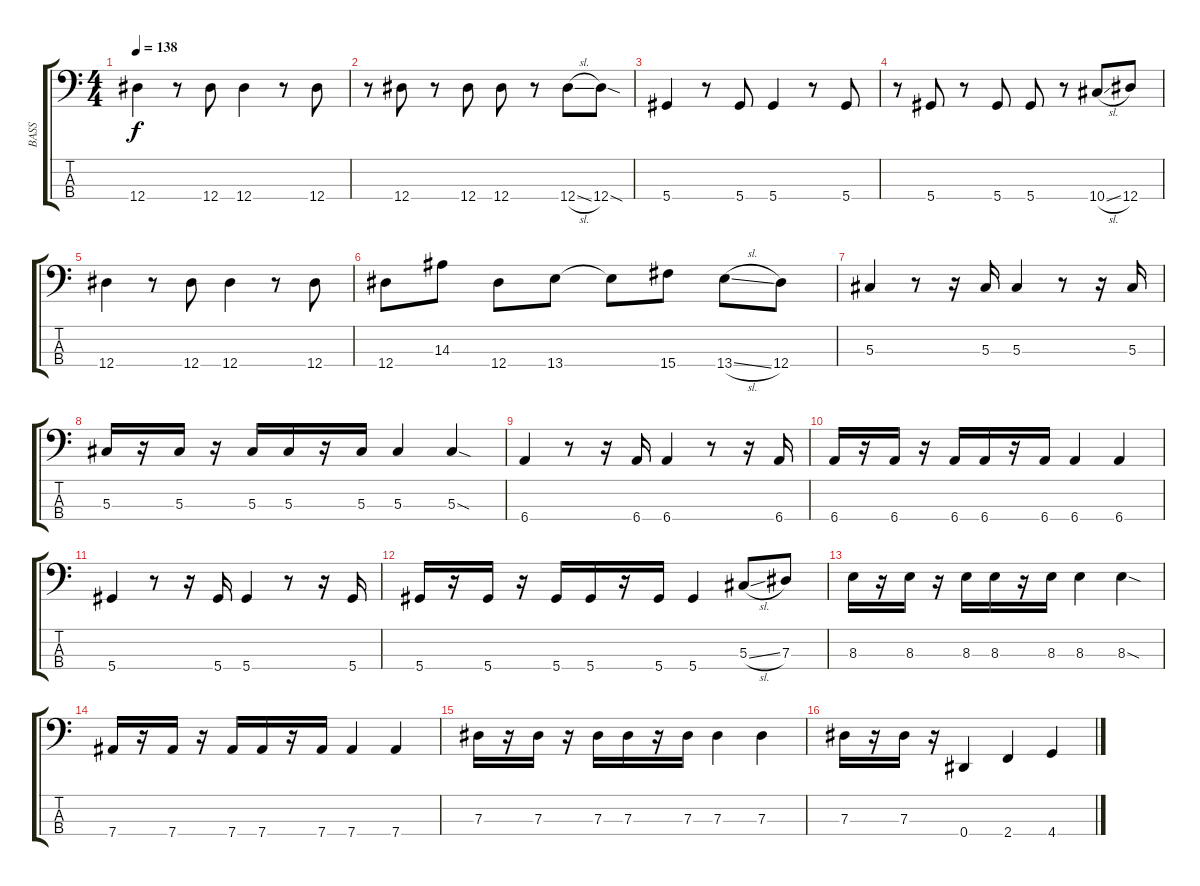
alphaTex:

\track ("BASS" "BASS") {instrument electricbassfinger}
\staff {score tabs}
\tuning (Gb2 Db2 Ab1 Eb1) {hide}
\ts (4 4)
\tempo 138
\clef f4
\ks c
12.4.4{dy f} r.8 12.4.8 12.4.4 r.8 12.4.8 |
r.8 12.4.8 r.8 12.4.8 12.4.8 r.8 12.4{sl}.8 12.4{sod}.8 |
5.4.4 r.8 5.4.8 5.4.4 r.8 5.4.8 |
r.8 5.4.8 r.8 5.4.8 5.4.8 r.8 10.4{sl}.8 12.4.8 |
12.4.4 r.8 12.4.8 12.4.4 r.8 12.4.8 |
12.4.8 14.3.8 12.4.8 13.4.8 13.4{t}.8 15.4.8 13.4{sl}.8 12.4.8 |
5.3.4 r.8 r.16 5.3.16 5.3.4 r.8 r.16 5.3.16 |
5.3.16 r.16 5.3.16 r.16 5.3.16 5.3.16 r.16 5.3.16 5.3.4 5.3{sod}.4 |
6.4.4 r.8 r.16 6.4.16 6.4.4 r.8 r.16 6.4.16 |
6.4.16 r.16 6.4.16 r.16 6.4.16 6.4.16 r.16 6.4.16 6.4.4 6.4.4 |
5.4.4 r.8 r.16 5.4.16 5.4.4 r.8 r.16 5.4.16 |
5.4.16 r.16 5.4.16 r.16 5.4.16 5.4.16 r.16 5.4.16 5.4.4 5.3{sl}.8 7.3.8 |
8.3.16 r.16 8.3.16 r.16 8.3.16 8.3.16 r.16 8.3.16 8.3.4 8.3{sod}.4 |
7.4.16 r.16 7.4.16 r.16 7.4.16 7.4.16 r.16 7.4.16 7.4.4 7.4.4 |
7.3.16 r.16 7.3.16 r.16 7.3.16 7.3.16 r.16 7.3.16 7.3.4 7.3.4 |
7.3.16 r.16 7.3.16 r.16 0.4.4 2.4.4 4.4.4
